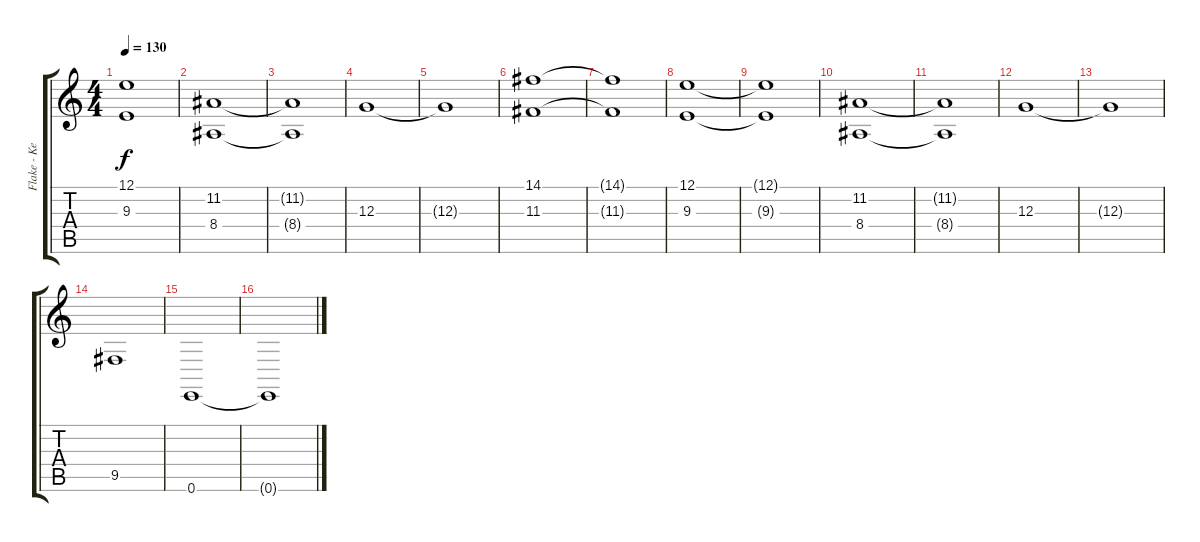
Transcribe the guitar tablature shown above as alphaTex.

\track ("Flake - Keys" "Flake - Ke") {instrument stringensemble1}
\staff {score tabs}
\tuning (E4 B3 G3 D3 A2 E2) {hide}
\ts (4 4)
\tempo 130
\clef g2
\ks c
(12.1{t} 9.3{t}).1{dy f} |
(11.2 8.4).1 |
(11.2{t} 8.4{t}).1 |
12.3.1 |
12.3{t}.1 |
(14.1 11.3).1 |
(14.1{t} 11.3{t}).1 |
(12.1 9.3).1 |
(12.1{t} 9.3{t}).1 |
(11.2 8.4).1 |
(11.2{t} 8.4{t}).1 |
12.3.1 |
12.3{t}.1 |
9.5.1 |
0.6.1 |
0.6{t}.1
